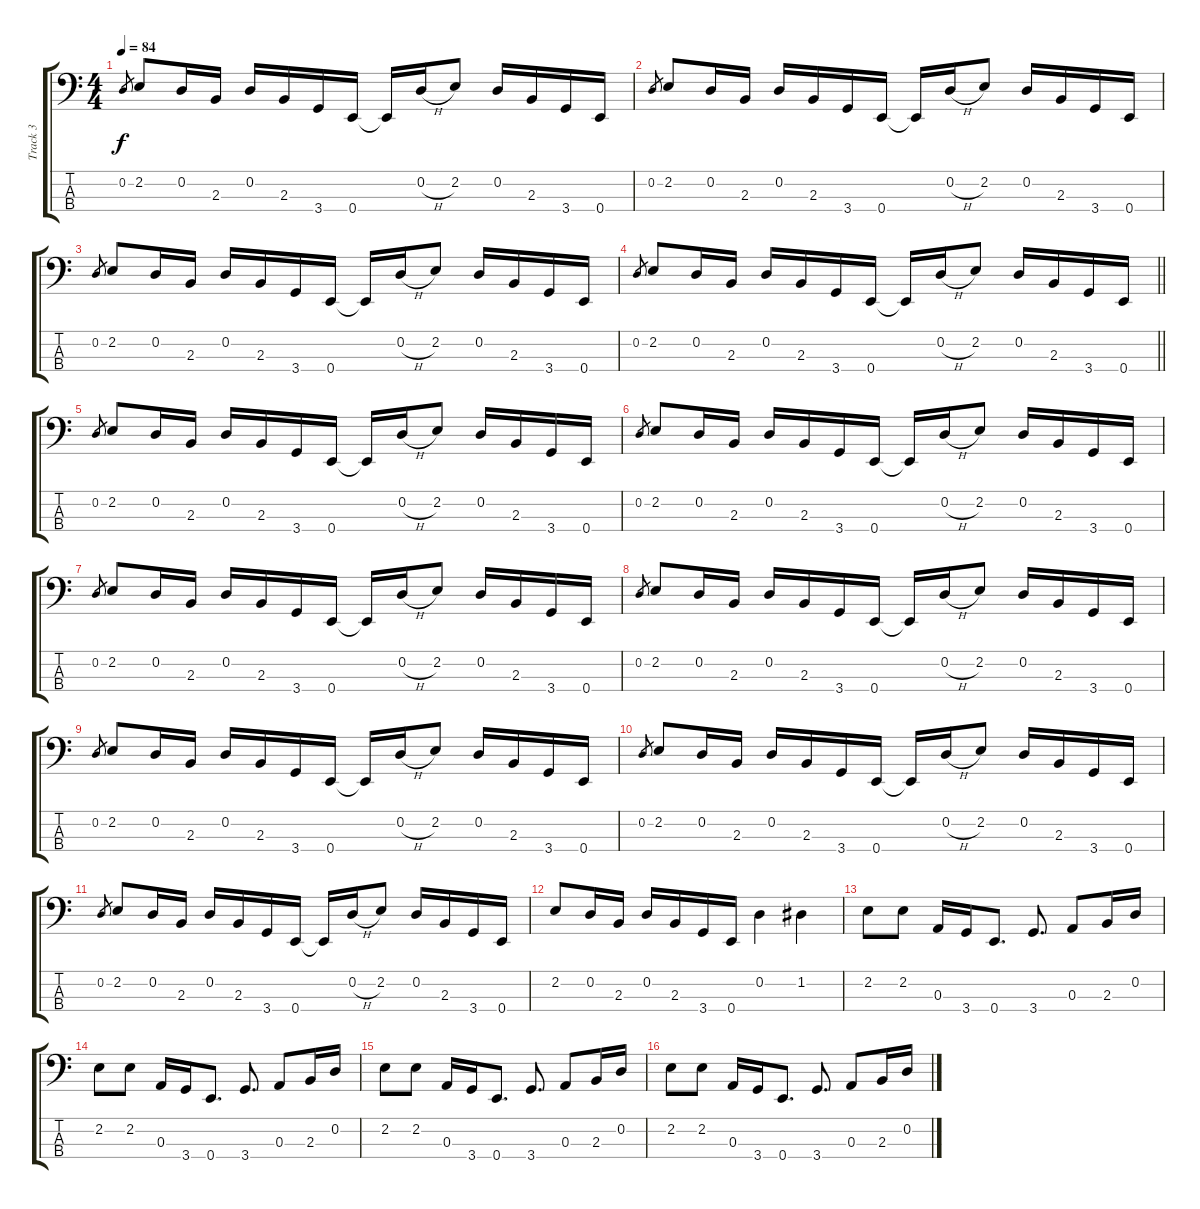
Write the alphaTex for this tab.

\track ("Track 3" "Track 3") {instrument electricbassfinger}
\staff {score tabs}
\tuning (G2 D2 A1 E1) {hide}
\ts (4 4)
\tempo 84
\clef f4
\ks c
0.2.8{gr dy f} 2.2.8 0.2.16 2.3.16 0.2.16 2.3.16 3.4.16 0.4.16 0.4{t}.16 0.2{h}.16 2.2.8 0.2.16 2.3.16 3.4.16 0.4.16 |
0.2.8{gr} 2.2.8 0.2.16 2.3.16 0.2.16 2.3.16 3.4.16 0.4.16 0.4{t}.16 0.2{h}.16 2.2.8 0.2.16 2.3.16 3.4.16 0.4.16 |
0.2.8{gr} 2.2.8 0.2.16 2.3.16 0.2.16 2.3.16 3.4.16 0.4.16 0.4{t}.16 0.2{h}.16 2.2.8 0.2.16 2.3.16 3.4.16 0.4.16 |
\barLineRight lightlight
0.2.8{gr} 2.2.8 0.2.16 2.3.16 0.2.16 2.3.16 3.4.16 0.4.16 0.4{t}.16 0.2{h}.16 2.2.8 0.2.16 2.3.16 3.4.16 0.4.16 |
0.2.8{gr} 2.2.8 0.2.16 2.3.16 0.2.16 2.3.16 3.4.16 0.4.16 0.4{t}.16 0.2{h}.16 2.2.8 0.2.16 2.3.16 3.4.16 0.4.16 |
0.2.8{gr} 2.2.8 0.2.16 2.3.16 0.2.16 2.3.16 3.4.16 0.4.16 0.4{t}.16 0.2{h}.16 2.2.8 0.2.16 2.3.16 3.4.16 0.4.16 |
0.2.8{gr} 2.2.8 0.2.16 2.3.16 0.2.16 2.3.16 3.4.16 0.4.16 0.4{t}.16 0.2{h}.16 2.2.8 0.2.16 2.3.16 3.4.16 0.4.16 |
0.2.8{gr} 2.2.8 0.2.16 2.3.16 0.2.16 2.3.16 3.4.16 0.4.16 0.4{t}.16 0.2{h}.16 2.2.8 0.2.16 2.3.16 3.4.16 0.4.16 |
0.2.8{gr} 2.2.8 0.2.16 2.3.16 0.2.16 2.3.16 3.4.16 0.4.16 0.4{t}.16 0.2{h}.16 2.2.8 0.2.16 2.3.16 3.4.16 0.4.16 |
0.2.8{gr} 2.2.8 0.2.16 2.3.16 0.2.16 2.3.16 3.4.16 0.4.16 0.4{t}.16 0.2{h}.16 2.2.8 0.2.16 2.3.16 3.4.16 0.4.16 |
0.2.8{gr} 2.2.8 0.2.16 2.3.16 0.2.16 2.3.16 3.4.16 0.4.16 0.4{t}.16 0.2{h}.16 2.2.8 0.2.16 2.3.16 3.4.16 0.4.16 |
2.2.8 0.2.16 2.3.16 0.2.16 2.3.16 3.4.16 0.4.16 0.2.4 1.2.4 |
2.2.8 2.2.8 0.3.16 3.4.16 0.4.8{d} 3.4.8{d} 0.3.8 2.3.16 0.2.16 |
2.2.8 2.2.8 0.3.16 3.4.16 0.4.8{d} 3.4.8{d} 0.3.8 2.3.16 0.2.16 |
2.2.8 2.2.8 0.3.16 3.4.16 0.4.8{d} 3.4.8{d} 0.3.8 2.3.16 0.2.16 |
2.2.8 2.2.8 0.3.16 3.4.16 0.4.8{d} 3.4.8{d} 0.3.8 2.3.16 0.2.16
